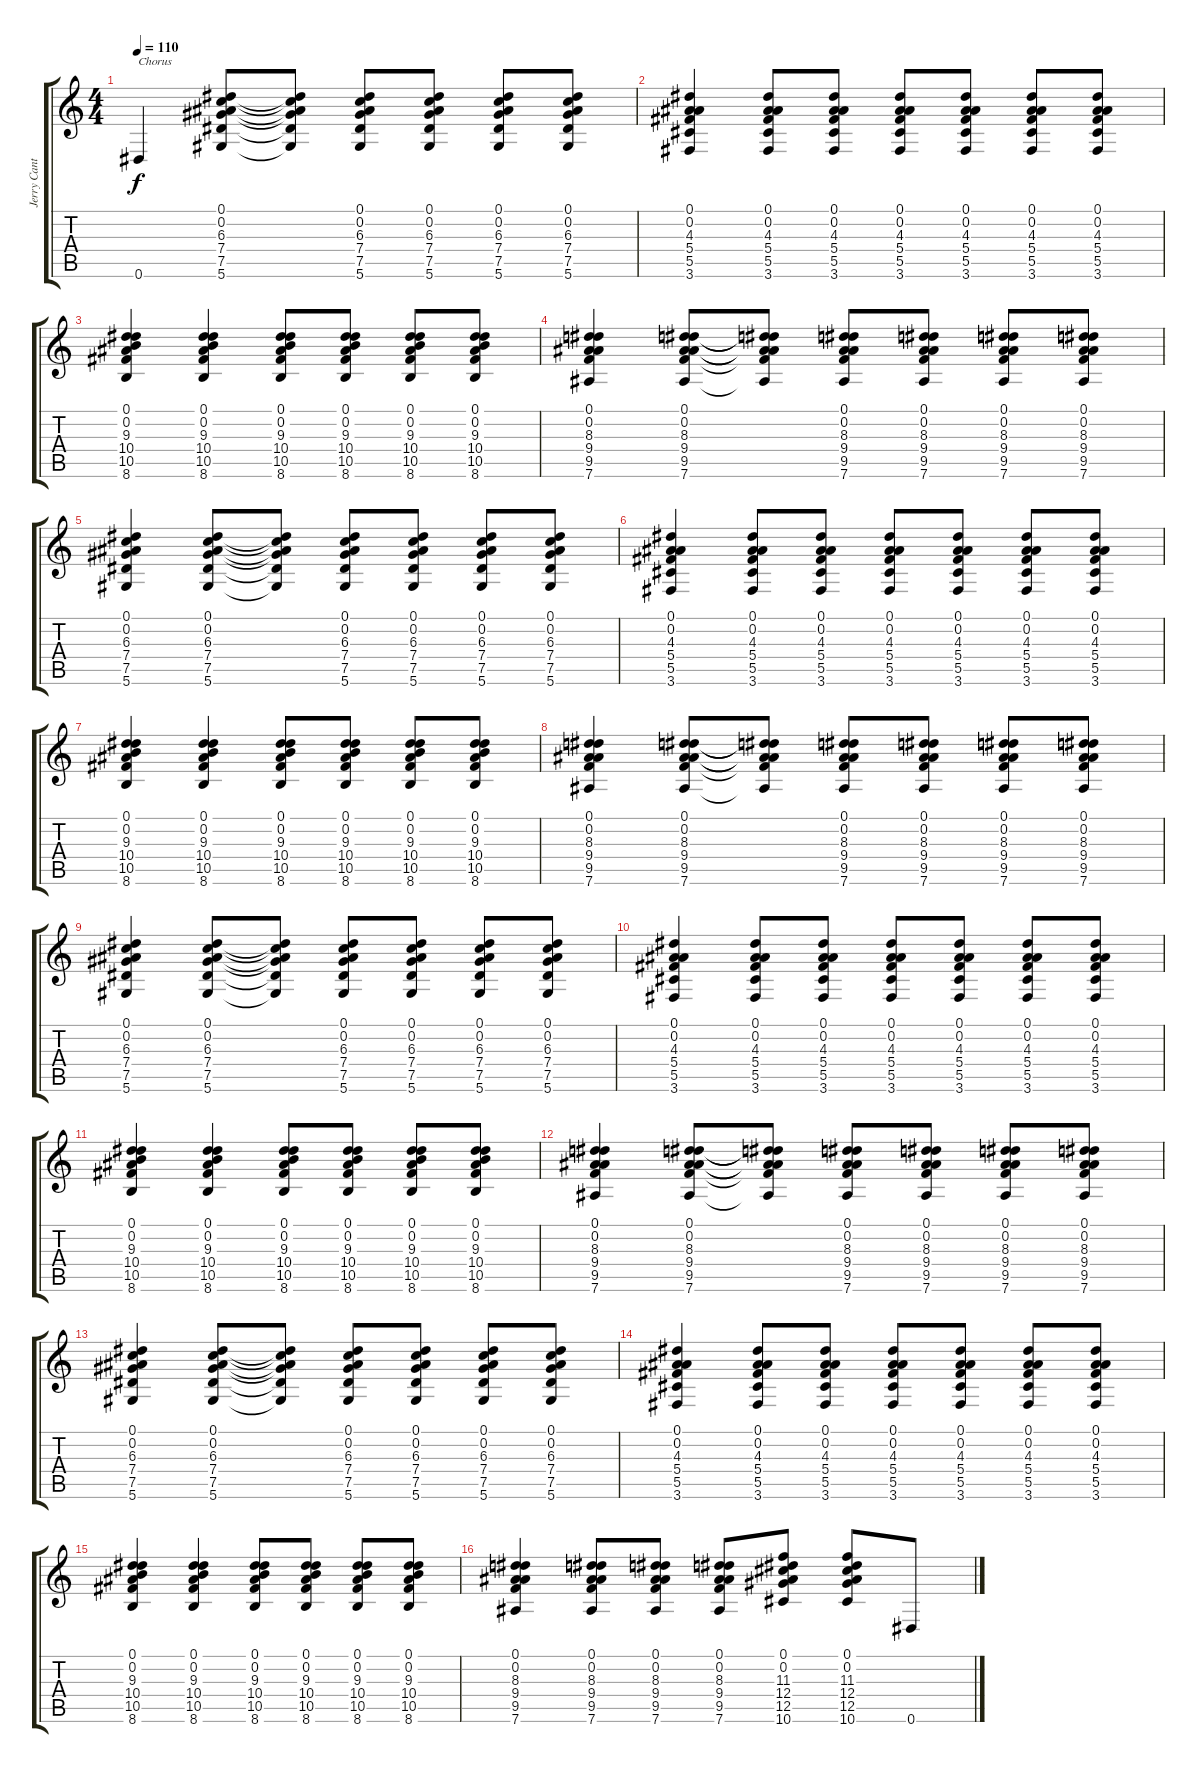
\track ("Jerry Cantrell" "Jerry Cant") {instrument acousticguitarsteel}
\staff {score tabs}
\tuning (Eb4 Bb3 Gb3 Db3 Ab2 Eb2) {hide}
\ts (4 4)
\tempo 110
\clef g2
\ks c
0.6.4{txt "Chorus" dy f} (0.1 0.2 6.3 7.4 7.5 5.6).8 (0.1{t} 0.2{t} 6.3{t} 7.4{t} 7.5{t} 5.6{t}).8 (0.1 0.2 6.3 7.4 7.5 5.6).8 (0.1 0.2 6.3 7.4 7.5 5.6).8 (0.1 0.2 6.3 7.4 7.5 5.6).8 (0.1 0.2 6.3 7.4 7.5 5.6).8 |
(0.1 0.2 4.3 5.4 5.5 3.6).4 (0.1 0.2 4.3 5.4 5.5 3.6).8 (0.1 0.2 4.3 5.4 5.5 3.6).8 (0.1 0.2 4.3 5.4 5.5 3.6).8 (0.1 0.2 4.3 5.4 5.5 3.6).8 (0.1 0.2 4.3 5.4 5.5 3.6).8 (0.1 0.2 4.3 5.4 5.5 3.6).8 |
(0.1 0.2 9.3 10.4 10.5 8.6).4 (0.1 0.2 9.3 10.4 10.5 8.6).4 (0.1 0.2 9.3 10.4 10.5 8.6).8 (0.1 0.2 9.3 10.4 10.5 8.6).8 (0.1 0.2 9.3 10.4 10.5 8.6).8 (0.1 0.2 9.3 10.4 10.5 8.6).8 |
(0.1 0.2 8.3 9.4 9.5 7.6).4 (0.1 0.2 8.3 9.4 9.5 7.6).8 (0.1{t} 0.2{t} 8.3{t} 9.4{t} 9.5{t} 7.6{t}).8 (0.1 0.2 8.3 9.4 9.5 7.6).8 (0.1 0.2 8.3 9.4 9.5 7.6).8 (0.1 0.2 8.3 9.4 9.5 7.6).8 (0.1 0.2 8.3 9.4 9.5 7.6).8 |
(0.1 0.2 6.3 7.4 7.5 5.6).4 (0.1 0.2 6.3 7.4 7.5 5.6).8 (0.1{t} 0.2{t} 6.3{t} 7.4{t} 7.5{t} 5.6{t}).8 (0.1 0.2 6.3 7.4 7.5 5.6).8 (0.1 0.2 6.3 7.4 7.5 5.6).8 (0.1 0.2 6.3 7.4 7.5 5.6).8 (0.1 0.2 6.3 7.4 7.5 5.6).8 |
(0.1 0.2 4.3 5.4 5.5 3.6).4 (0.1 0.2 4.3 5.4 5.5 3.6).8 (0.1 0.2 4.3 5.4 5.5 3.6).8 (0.1 0.2 4.3 5.4 5.5 3.6).8 (0.1 0.2 4.3 5.4 5.5 3.6).8 (0.1 0.2 4.3 5.4 5.5 3.6).8 (0.1 0.2 4.3 5.4 5.5 3.6).8 |
(0.1 0.2 9.3 10.4 10.5 8.6).4 (0.1 0.2 9.3 10.4 10.5 8.6).4 (0.1 0.2 9.3 10.4 10.5 8.6).8 (0.1 0.2 9.3 10.4 10.5 8.6).8 (0.1 0.2 9.3 10.4 10.5 8.6).8 (0.1 0.2 9.3 10.4 10.5 8.6).8 |
(0.1 0.2 8.3 9.4 9.5 7.6).4 (0.1 0.2 8.3 9.4 9.5 7.6).8 (0.1{t} 0.2{t} 8.3{t} 9.4{t} 9.5{t} 7.6{t}).8 (0.1 0.2 8.3 9.4 9.5 7.6).8 (0.1 0.2 8.3 9.4 9.5 7.6).8 (0.1 0.2 8.3 9.4 9.5 7.6).8 (0.1 0.2 8.3 9.4 9.5 7.6).8 |
(0.1 0.2 6.3 7.4 7.5 5.6).4 (0.1 0.2 6.3 7.4 7.5 5.6).8 (0.1{t} 0.2{t} 6.3{t} 7.4{t} 7.5{t} 5.6{t}).8 (0.1 0.2 6.3 7.4 7.5 5.6).8 (0.1 0.2 6.3 7.4 7.5 5.6).8 (0.1 0.2 6.3 7.4 7.5 5.6).8 (0.1 0.2 6.3 7.4 7.5 5.6).8 |
(0.1 0.2 4.3 5.4 5.5 3.6).4 (0.1 0.2 4.3 5.4 5.5 3.6).8 (0.1 0.2 4.3 5.4 5.5 3.6).8 (0.1 0.2 4.3 5.4 5.5 3.6).8 (0.1 0.2 4.3 5.4 5.5 3.6).8 (0.1 0.2 4.3 5.4 5.5 3.6).8 (0.1 0.2 4.3 5.4 5.5 3.6).8 |
(0.1 0.2 9.3 10.4 10.5 8.6).4 (0.1 0.2 9.3 10.4 10.5 8.6).4 (0.1 0.2 9.3 10.4 10.5 8.6).8 (0.1 0.2 9.3 10.4 10.5 8.6).8 (0.1 0.2 9.3 10.4 10.5 8.6).8 (0.1 0.2 9.3 10.4 10.5 8.6).8 |
(0.1 0.2 8.3 9.4 9.5 7.6).4 (0.1 0.2 8.3 9.4 9.5 7.6).8 (0.1{t} 0.2{t} 8.3{t} 9.4{t} 9.5{t} 7.6{t}).8 (0.1 0.2 8.3 9.4 9.5 7.6).8 (0.1 0.2 8.3 9.4 9.5 7.6).8 (0.1 0.2 8.3 9.4 9.5 7.6).8 (0.1 0.2 8.3 9.4 9.5 7.6).8 |
(0.1 0.2 6.3 7.4 7.5 5.6).4 (0.1 0.2 6.3 7.4 7.5 5.6).8 (0.1{t} 0.2{t} 6.3{t} 7.4{t} 7.5{t} 5.6{t}).8 (0.1 0.2 6.3 7.4 7.5 5.6).8 (0.1 0.2 6.3 7.4 7.5 5.6).8 (0.1 0.2 6.3 7.4 7.5 5.6).8 (0.1 0.2 6.3 7.4 7.5 5.6).8 |
(0.1 0.2 4.3 5.4 5.5 3.6).4 (0.1 0.2 4.3 5.4 5.5 3.6).8 (0.1 0.2 4.3 5.4 5.5 3.6).8 (0.1 0.2 4.3 5.4 5.5 3.6).8 (0.1 0.2 4.3 5.4 5.5 3.6).8 (0.1 0.2 4.3 5.4 5.5 3.6).8 (0.1 0.2 4.3 5.4 5.5 3.6).8 |
(0.1 0.2 9.3 10.4 10.5 8.6).4 (0.1 0.2 9.3 10.4 10.5 8.6).4 (0.1 0.2 9.3 10.4 10.5 8.6).8 (0.1 0.2 9.3 10.4 10.5 8.6).8 (0.1 0.2 9.3 10.4 10.5 8.6).8 (0.1 0.2 9.3 10.4 10.5 8.6).8 |
(0.1 0.2 8.3 9.4 9.5 7.6).4 (0.1 0.2 8.3 9.4 9.5 7.6).8 (0.1 0.2 8.3 9.4 9.5 7.6).8 (0.1 0.2 8.3 9.4 9.5 7.6).8 (0.1 0.2 11.3 12.4 12.5 10.6).8 (0.1 0.2 11.3 12.4 12.5 10.6).8 0.6.8
